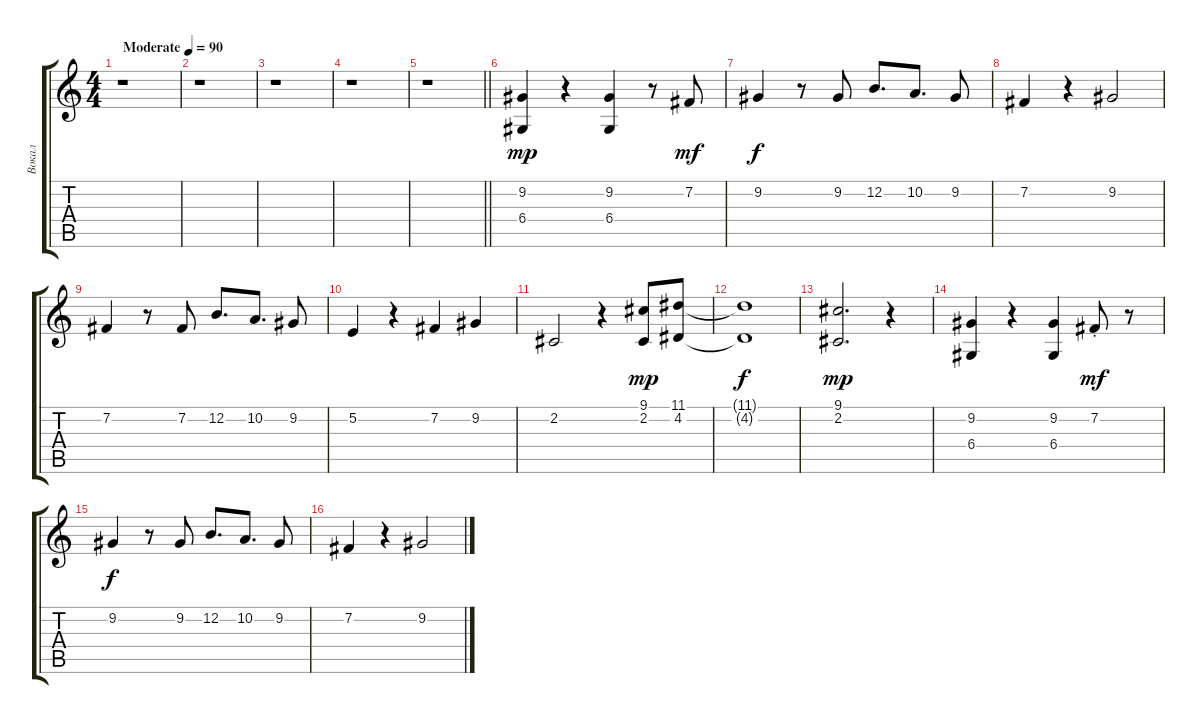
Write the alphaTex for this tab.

\track ("Вокал" "Вокал") {instrument oboe}
\staff {score tabs}
\tuning (E4 B3 G3 D3 A2 E2) {hide}
\ts (4 4)
\tempo (90 "Moderate")
\clef g2
\ks c
r.1{dy mp instrument oboe} |
r.1 |
r.1 |
r.1 |
\barLineRight lightlight
r.1 |
(9.2 6.4).4 r.4 (9.2 6.4).4 r.8 7.2.8{dy mf} |
9.2.4{dy f} r.8 9.2.8 12.2.8{d} 10.2.8{d} 9.2.8 |
7.2.4 r.4 9.2.2 |
7.2.4 r.8 7.2.8 12.2.8{d} 10.2.8{d} 9.2.8 |
5.2.4 r.4 7.2.4 9.2.4 |
2.2.2 r.4 (9.1 2.2).8{dy mp} (11.1 4.2).8 |
(11.1{t} 4.2{t}).1{dy f} |
(9.1 2.2).2{d dy mp} r.4 |
(9.2 6.4).4 r.4 (9.2 6.4).4 7.2{st}.8{dy mf} r.8 |
9.2.4{dy f} r.8 9.2.8 12.2.8{d} 10.2.8{d} 9.2.8 |
7.2.4 r.4 9.2.2
